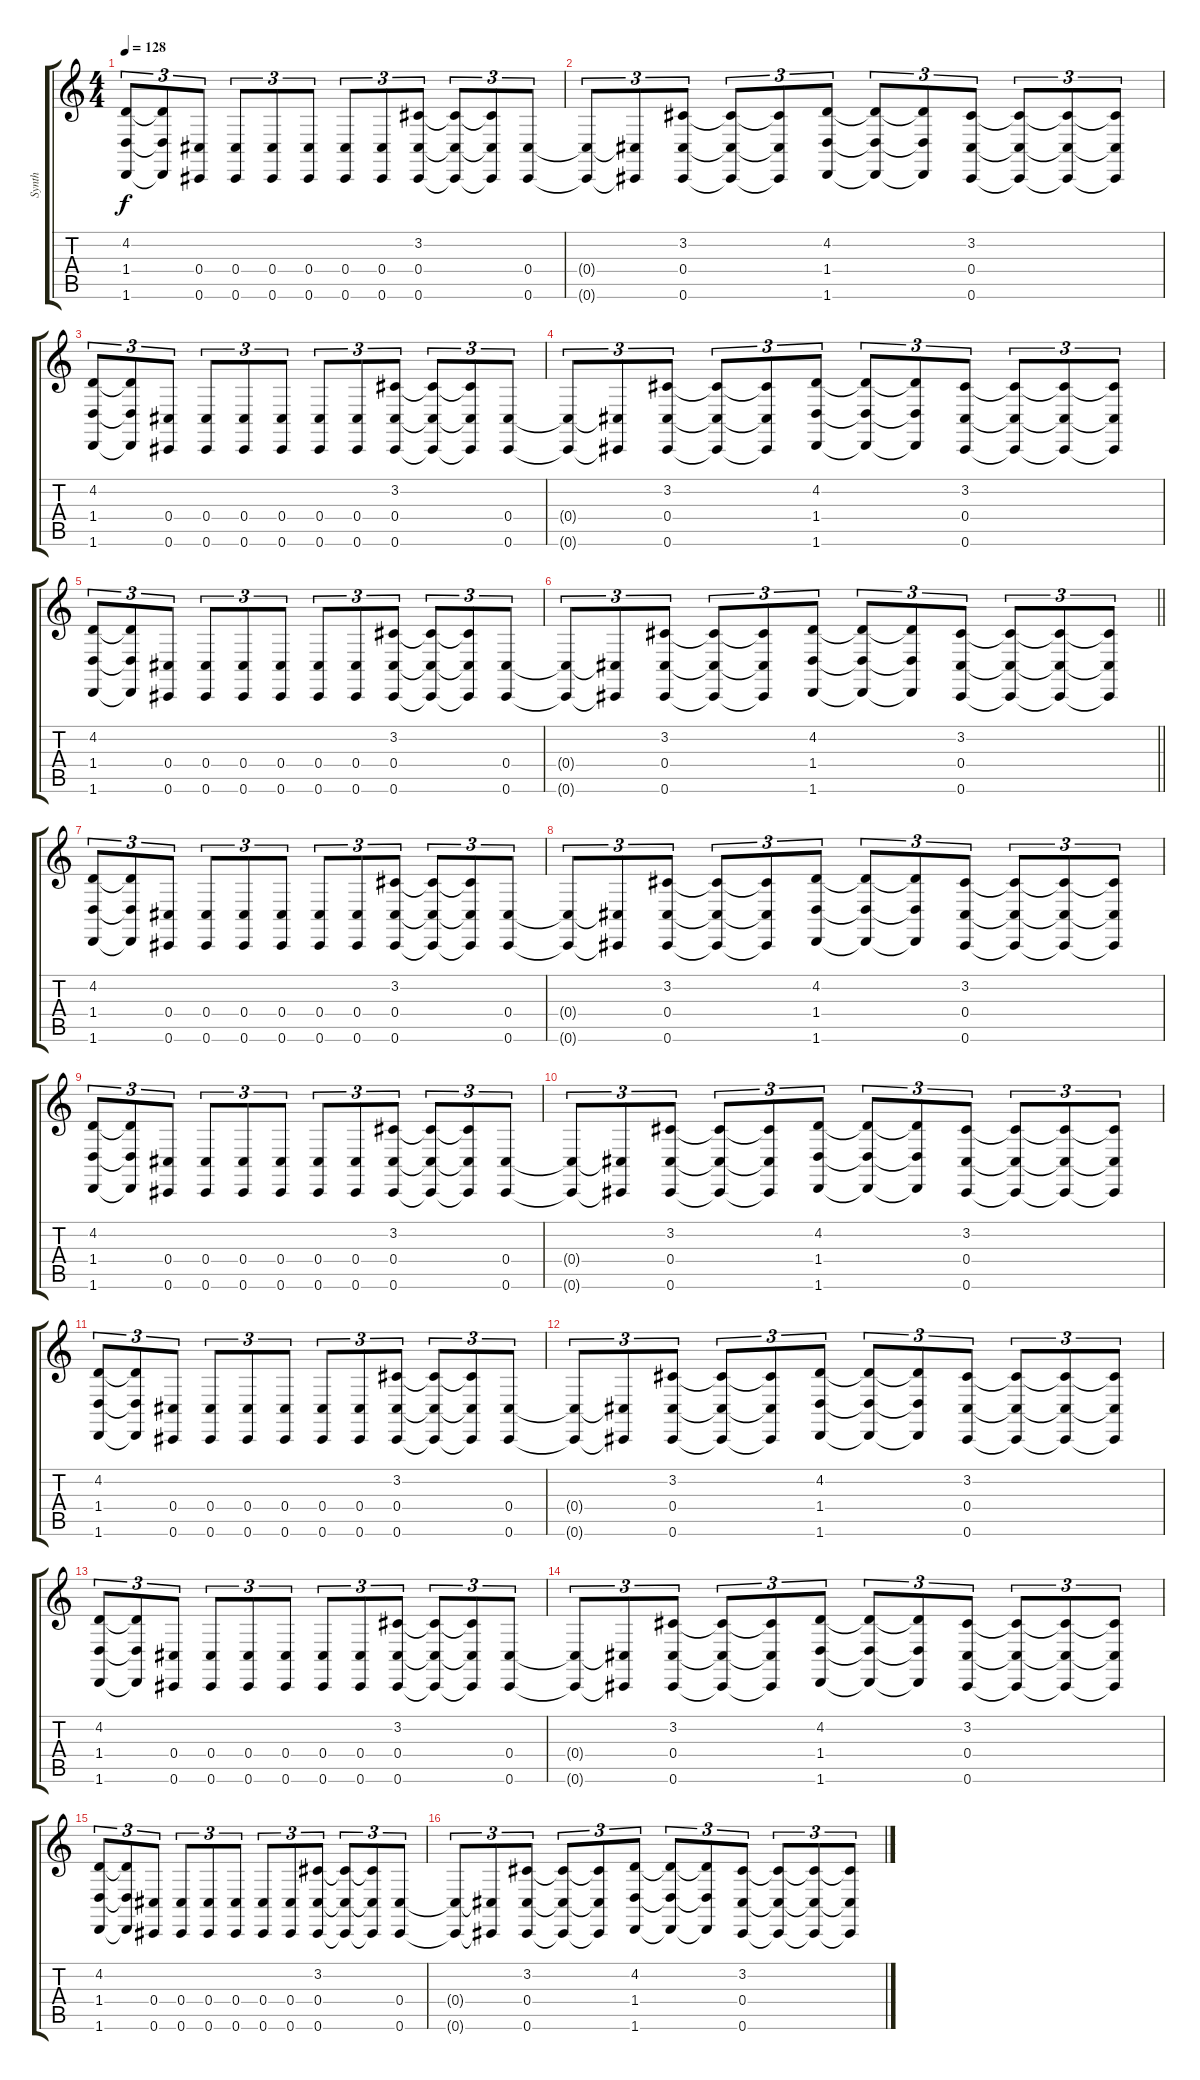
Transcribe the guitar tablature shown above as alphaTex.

\track ("Synth" "Synth") {instrument lead2sawtooth}
\staff {score tabs}
\tuning (Eb4 Bb3 Gb3 Db3 Ab2 Db2) {hide}
\ts (4 4)
\tempo 128
\clef g2
\ks c
(4.2 1.4 1.6).8{tu (3 2) dy f} (4.2{t} 1.4{t} 1.6{t}).8{tu (3 2)} (0.4 0.6).8{tu (3 2)} (0.4 0.6).8{tu (3 2)} (0.4 0.6).8{tu (3 2)} (0.4 0.6).8{tu (3 2)} (0.4 0.6).8{tu (3 2)} (0.4 0.6).8{tu (3 2)} (3.2 0.4 0.6).8{tu (3 2)} (3.2{t} 0.4{t} 0.6{t}).8{tu (3 2)} (3.2{t} 0.4{t} 0.6{t}).8{tu (3 2)} (0.4 0.6).8{tu (3 2)} |
(0.4{t} 0.6{t}).8{tu (3 2)} (0.4{t} 0.6{t}).8{tu (3 2)} (3.2 0.4 0.6).8{tu (3 2)} (3.2{t} 0.4{t} 0.6{t}).8{tu (3 2)} (3.2{t} 0.4{t} 0.6{t}).8{tu (3 2)} (4.2 1.4 1.6).8{tu (3 2)} (4.2{t} 1.4{t} 1.6{t}).8{tu (3 2)} (4.2{t} 1.4{t} 1.6{t}).8{tu (3 2)} (3.2 0.4 0.6).8{tu (3 2)} (3.2{t} 0.4{t} 0.6{t}).8{tu (3 2)} (3.2{t} 0.4{t} 0.6{t}).8{tu (3 2)} (3.2{t} 0.4{t} 0.6{t}).8{tu (3 2)} |
(4.2 1.4 1.6).8{tu (3 2)} (4.2{t} 1.4{t} 1.6{t}).8{tu (3 2)} (0.4 0.6).8{tu (3 2)} (0.4 0.6).8{tu (3 2)} (0.4 0.6).8{tu (3 2)} (0.4 0.6).8{tu (3 2)} (0.4 0.6).8{tu (3 2)} (0.4 0.6).8{tu (3 2)} (3.2 0.4 0.6).8{tu (3 2)} (3.2{t} 0.4{t} 0.6{t}).8{tu (3 2)} (3.2{t} 0.4{t} 0.6{t}).8{tu (3 2)} (0.4 0.6).8{tu (3 2)} |
(0.4{t} 0.6{t}).8{tu (3 2)} (0.4{t} 0.6{t}).8{tu (3 2)} (3.2 0.4 0.6).8{tu (3 2)} (3.2{t} 0.4{t} 0.6{t}).8{tu (3 2)} (3.2{t} 0.4{t} 0.6{t}).8{tu (3 2)} (4.2 1.4 1.6).8{tu (3 2)} (4.2{t} 1.4{t} 1.6{t}).8{tu (3 2)} (4.2{t} 1.4{t} 1.6{t}).8{tu (3 2)} (3.2 0.4 0.6).8{tu (3 2)} (3.2{t} 0.4{t} 0.6{t}).8{tu (3 2)} (3.2{t} 0.4{t} 0.6{t}).8{tu (3 2)} (3.2{t} 0.4{t} 0.6{t}).8{tu (3 2)} |
(4.2 1.4 1.6).8{tu (3 2)} (4.2{t} 1.4{t} 1.6{t}).8{tu (3 2)} (0.4 0.6).8{tu (3 2)} (0.4 0.6).8{tu (3 2)} (0.4 0.6).8{tu (3 2)} (0.4 0.6).8{tu (3 2)} (0.4 0.6).8{tu (3 2)} (0.4 0.6).8{tu (3 2)} (3.2 0.4 0.6).8{tu (3 2)} (3.2{t} 0.4{t} 0.6{t}).8{tu (3 2)} (3.2{t} 0.4{t} 0.6{t}).8{tu (3 2)} (0.4 0.6).8{tu (3 2)} |
\barLineRight lightlight
(0.4{t} 0.6{t}).8{tu (3 2)} (0.4{t} 0.6{t}).8{tu (3 2)} (3.2 0.4 0.6).8{tu (3 2)} (3.2{t} 0.4{t} 0.6{t}).8{tu (3 2)} (3.2{t} 0.4{t} 0.6{t}).8{tu (3 2)} (4.2 1.4 1.6).8{tu (3 2)} (4.2{t} 1.4{t} 1.6{t}).8{tu (3 2)} (4.2{t} 1.4{t} 1.6{t}).8{tu (3 2)} (3.2 0.4 0.6).8{tu (3 2)} (3.2{t} 0.4{t} 0.6{t}).8{tu (3 2)} (3.2{t} 0.4{t} 0.6{t}).8{tu (3 2)} (3.2{t} 0.4{t} 0.6{t}).8{tu (3 2)} |
\section ("" "")
(4.2 1.4 1.6).8{tu (3 2)} (4.2{t} 1.4{t} 1.6{t}).8{tu (3 2)} (0.4 0.6).8{tu (3 2)} (0.4 0.6).8{tu (3 2)} (0.4 0.6).8{tu (3 2)} (0.4 0.6).8{tu (3 2)} (0.4 0.6).8{tu (3 2)} (0.4 0.6).8{tu (3 2)} (3.2 0.4 0.6).8{tu (3 2)} (3.2{t} 0.4{t} 0.6{t}).8{tu (3 2)} (3.2{t} 0.4{t} 0.6{t}).8{tu (3 2)} (0.4 0.6).8{tu (3 2)} |
(0.4{t} 0.6{t}).8{tu (3 2)} (0.4{t} 0.6{t}).8{tu (3 2)} (3.2 0.4 0.6).8{tu (3 2)} (3.2{t} 0.4{t} 0.6{t}).8{tu (3 2)} (3.2{t} 0.4{t} 0.6{t}).8{tu (3 2)} (4.2 1.4 1.6).8{tu (3 2)} (4.2{t} 1.4{t} 1.6{t}).8{tu (3 2)} (4.2{t} 1.4{t} 1.6{t}).8{tu (3 2)} (3.2 0.4 0.6).8{tu (3 2)} (3.2{t} 0.4{t} 0.6{t}).8{tu (3 2)} (3.2{t} 0.4{t} 0.6{t}).8{tu (3 2)} (3.2{t} 0.4{t} 0.6{t}).8{tu (3 2)} |
(4.2 1.4 1.6).8{tu (3 2)} (4.2{t} 1.4{t} 1.6{t}).8{tu (3 2)} (0.4 0.6).8{tu (3 2)} (0.4 0.6).8{tu (3 2)} (0.4 0.6).8{tu (3 2)} (0.4 0.6).8{tu (3 2)} (0.4 0.6).8{tu (3 2)} (0.4 0.6).8{tu (3 2)} (3.2 0.4 0.6).8{tu (3 2)} (3.2{t} 0.4{t} 0.6{t}).8{tu (3 2)} (3.2{t} 0.4{t} 0.6{t}).8{tu (3 2)} (0.4 0.6).8{tu (3 2)} |
(0.4{t} 0.6{t}).8{tu (3 2)} (0.4{t} 0.6{t}).8{tu (3 2)} (3.2 0.4 0.6).8{tu (3 2)} (3.2{t} 0.4{t} 0.6{t}).8{tu (3 2)} (3.2{t} 0.4{t} 0.6{t}).8{tu (3 2)} (4.2 1.4 1.6).8{tu (3 2)} (4.2{t} 1.4{t} 1.6{t}).8{tu (3 2)} (4.2{t} 1.4{t} 1.6{t}).8{tu (3 2)} (3.2 0.4 0.6).8{tu (3 2)} (3.2{t} 0.4{t} 0.6{t}).8{tu (3 2)} (3.2{t} 0.4{t} 0.6{t}).8{tu (3 2)} (3.2{t} 0.4{t} 0.6{t}).8{tu (3 2)} |
(4.2 1.4 1.6).8{tu (3 2)} (4.2{t} 1.4{t} 1.6{t}).8{tu (3 2)} (0.4 0.6).8{tu (3 2)} (0.4 0.6).8{tu (3 2)} (0.4 0.6).8{tu (3 2)} (0.4 0.6).8{tu (3 2)} (0.4 0.6).8{tu (3 2)} (0.4 0.6).8{tu (3 2)} (3.2 0.4 0.6).8{tu (3 2)} (3.2{t} 0.4{t} 0.6{t}).8{tu (3 2)} (3.2{t} 0.4{t} 0.6{t}).8{tu (3 2)} (0.4 0.6).8{tu (3 2)} |
(0.4{t} 0.6{t}).8{tu (3 2)} (0.4{t} 0.6{t}).8{tu (3 2)} (3.2 0.4 0.6).8{tu (3 2)} (3.2{t} 0.4{t} 0.6{t}).8{tu (3 2)} (3.2{t} 0.4{t} 0.6{t}).8{tu (3 2)} (4.2 1.4 1.6).8{tu (3 2)} (4.2{t} 1.4{t} 1.6{t}).8{tu (3 2)} (4.2{t} 1.4{t} 1.6{t}).8{tu (3 2)} (3.2 0.4 0.6).8{tu (3 2)} (3.2{t} 0.4{t} 0.6{t}).8{tu (3 2)} (3.2{t} 0.4{t} 0.6{t}).8{tu (3 2)} (3.2{t} 0.4{t} 0.6{t}).8{tu (3 2)} |
(4.2 1.4 1.6).8{tu (3 2)} (4.2{t} 1.4{t} 1.6{t}).8{tu (3 2)} (0.4 0.6).8{tu (3 2)} (0.4 0.6).8{tu (3 2)} (0.4 0.6).8{tu (3 2)} (0.4 0.6).8{tu (3 2)} (0.4 0.6).8{tu (3 2)} (0.4 0.6).8{tu (3 2)} (3.2 0.4 0.6).8{tu (3 2)} (3.2{t} 0.4{t} 0.6{t}).8{tu (3 2)} (3.2{t} 0.4{t} 0.6{t}).8{tu (3 2)} (0.4 0.6).8{tu (3 2)} |
(0.4{t} 0.6{t}).8{tu (3 2)} (0.4{t} 0.6{t}).8{tu (3 2)} (3.2 0.4 0.6).8{tu (3 2)} (3.2{t} 0.4{t} 0.6{t}).8{tu (3 2)} (3.2{t} 0.4{t} 0.6{t}).8{tu (3 2)} (4.2 1.4 1.6).8{tu (3 2)} (4.2{t} 1.4{t} 1.6{t}).8{tu (3 2)} (4.2{t} 1.4{t} 1.6{t}).8{tu (3 2)} (3.2 0.4 0.6).8{tu (3 2)} (3.2{t} 0.4{t} 0.6{t}).8{tu (3 2)} (3.2{t} 0.4{t} 0.6{t}).8{tu (3 2)} (3.2{t} 0.4{t} 0.6{t}).8{tu (3 2)} |
(4.2 1.4 1.6).8{tu (3 2)} (4.2{t} 1.4{t} 1.6{t}).8{tu (3 2)} (0.4 0.6).8{tu (3 2)} (0.4 0.6).8{tu (3 2)} (0.4 0.6).8{tu (3 2)} (0.4 0.6).8{tu (3 2)} (0.4 0.6).8{tu (3 2)} (0.4 0.6).8{tu (3 2)} (3.2 0.4 0.6).8{tu (3 2)} (3.2{t} 0.4{t} 0.6{t}).8{tu (3 2)} (3.2{t} 0.4{t} 0.6{t}).8{tu (3 2)} (0.4 0.6).8{tu (3 2)} |
(0.4{t} 0.6{t}).8{tu (3 2)} (0.4{t} 0.6{t}).8{tu (3 2)} (3.2 0.4 0.6).8{tu (3 2)} (3.2{t} 0.4{t} 0.6{t}).8{tu (3 2)} (3.2{t} 0.4{t} 0.6{t}).8{tu (3 2)} (4.2 1.4 1.6).8{tu (3 2)} (4.2{t} 1.4{t} 1.6{t}).8{tu (3 2)} (4.2{t} 1.4{t} 1.6{t}).8{tu (3 2)} (3.2 0.4 0.6).8{tu (3 2)} (3.2{t} 0.4{t} 0.6{t}).8{tu (3 2)} (3.2{t} 0.4{t} 0.6{t}).8{tu (3 2)} (3.2{t} 0.4{t} 0.6{t}).8{tu (3 2)}
